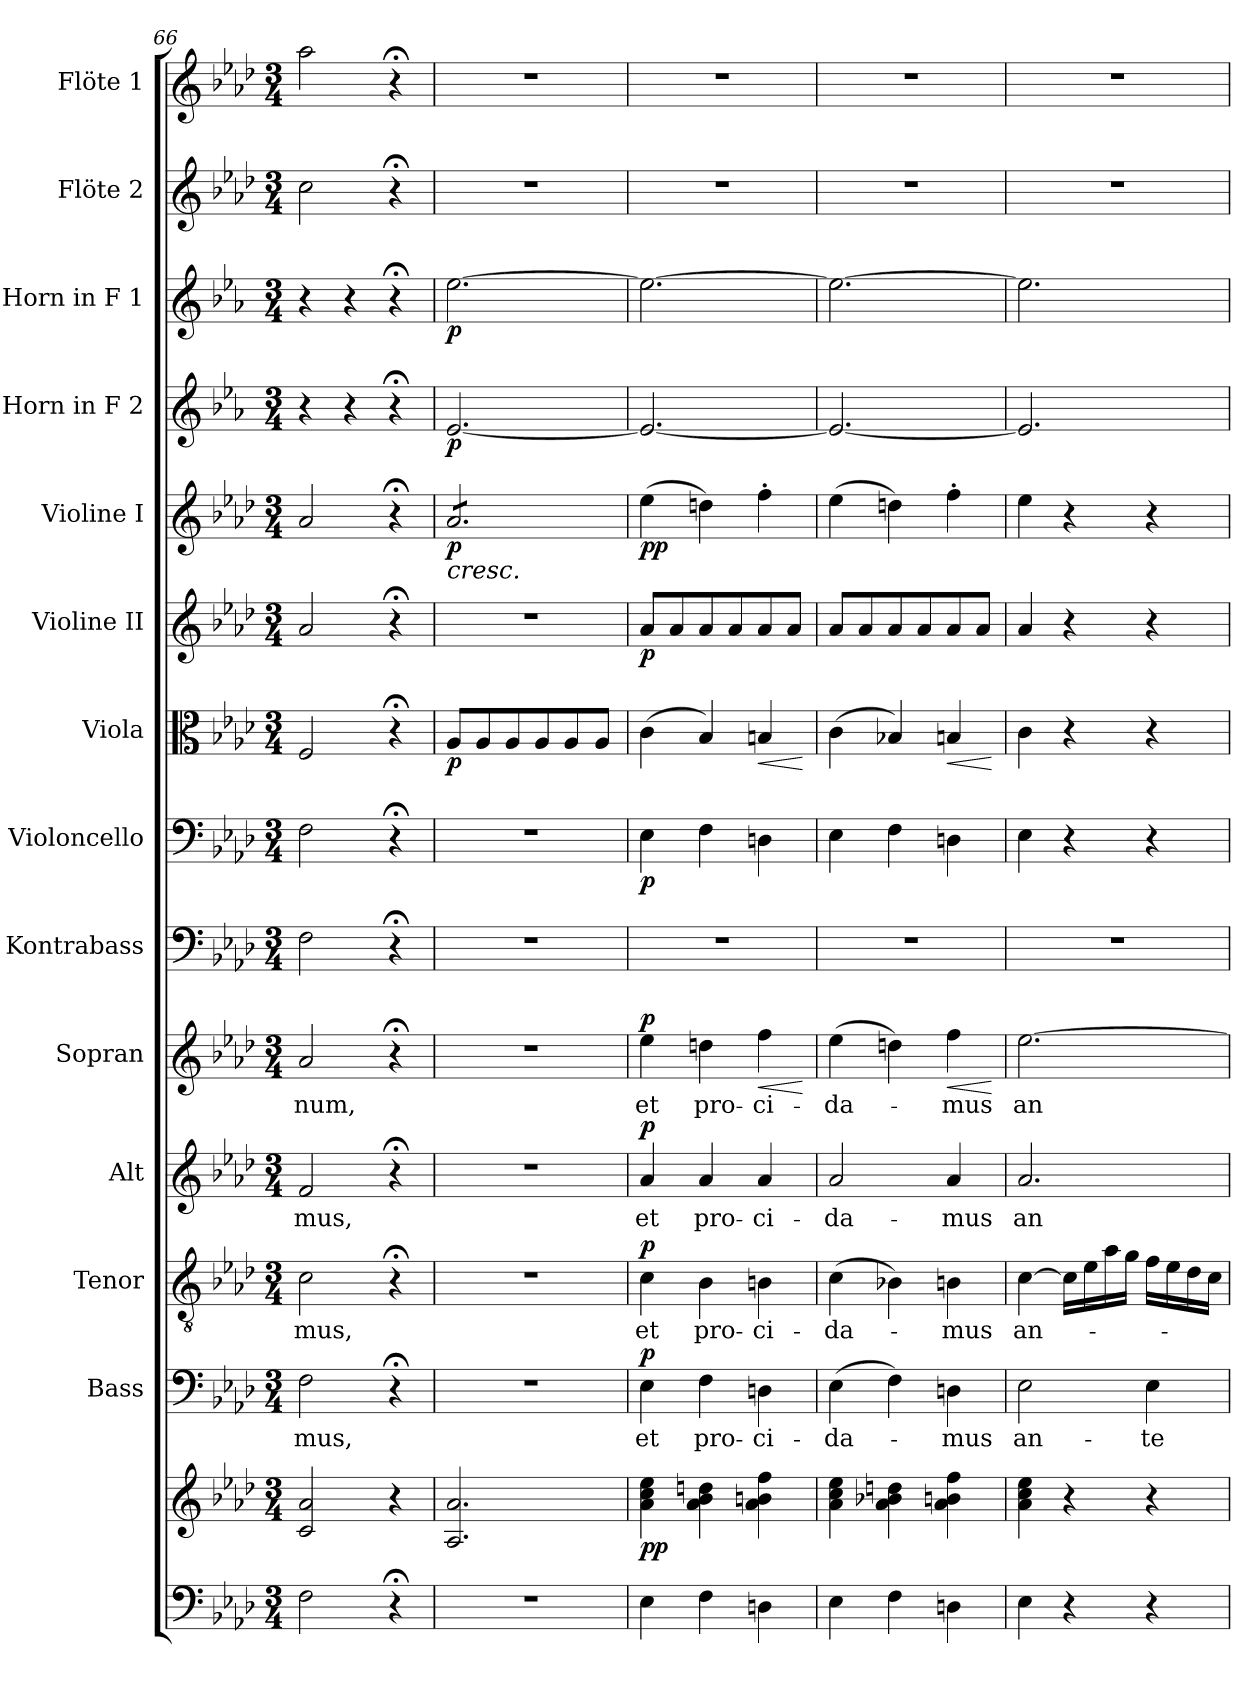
**kern	**kern	**dynam	**kern	**text	**dynam	**kern	**text	**dynam	**kern	**text	**dynam	**kern	**text	**dynam	**kern	**kern	**dynam	**kern	**dynam	**kern	**dynam	**kern	**dynam	**kern	**dynam	**kern	**dynam	**kern	**kern
*part14	*part14	*part14	*part13	*part13	*part13	*part12	*part12	*part12	*part11	*part11	*part11	*part10	*part10	*part10	*part9	*part8	*part8	*part7	*part7	*part6	*part6	*part5	*part5	*part4	*part4	*part3	*part3	*part2	*part1
*staff15	*staff14	*staff14/15	*staff13	*staff13	*staff13	*staff12	*staff12	*staff12	*staff11	*staff11	*staff11	*staff10	*staff10	*staff10	*staff9	*staff8	*staff8	*staff7	*staff7	*staff6	*staff6	*staff5	*staff5	*staff4	*staff4	*staff3	*staff3	*staff2	*staff1
*	*	*	*I"Bass	*	*	*I"Tenor	*	*	*I"Alt	*	*	*I"Sopran	*	*	*I"Kontrabass	*I"Violoncello	*	*I"Viola	*	*I"Violine II	*	*I"Violine I	*	*I"Horn in F 2	*	*I"Horn in F 1	*	*I"Flöte 2	*I"Flöte 1
*	*	*	*I'B.	*	*	*I'T.	*	*	*I'A.	*	*	*I'S.	*	*	*I'Kb.	*I'Vc.	*	*I'Vla.	*	*I'Vl. II	*	*I'Vl. I	*	*	*	*	*	*I'Fl. 2	*I'Fl. 1
*clefF4	*clefG2	*	*clefF4	*	*	*clefGv2	*	*	*clefG2	*	*	*clefG2	*	*	*clefF4	*clefF4	*	*clefC3	*	*clefG2	*	*clefG2	*	*clefG2	*	*clefG2	*	*clefG2	*clefG2
*	*	*	*	*	*	*	*	*	*	*	*	*	*	*	*ITrd7c12	*	*	*	*	*	*	*	*	*ITrd4c7	*	*ITrd4c7	*	*	*
*k[b-e-a-d-]	*k[b-e-a-d-]	*	*k[b-e-a-d-]	*	*	*k[b-e-a-d-]	*	*	*k[b-e-a-d-]	*	*	*k[b-e-a-d-]	*	*	*k[b-e-a-d-]	*k[b-e-a-d-]	*	*k[b-e-a-d-]	*	*k[b-e-a-d-]	*	*k[b-e-a-d-]	*	*k[b-e-a-d-]	*	*k[b-e-a-d-]	*	*k[b-e-a-d-]	*k[b-e-a-d-]
*A-:	*A-:	*	*A-:	*	*	*A-:	*	*	*A-:	*	*	*A-:	*	*	*A-:	*A-:	*	*A-:	*	*A-:	*	*A-:	*	*A-:	*	*A-:	*	*A-:	*A-:
*M3/4	*M3/4	*	*M3/4	*	*	*M3/4	*	*	*M3/4	*	*	*M3/4	*	*	*M3/4	*M3/4	*	*M3/4	*	*M3/4	*	*M3/4	*	*M3/4	*	*M3/4	*	*M3/4	*M3/4
=66	=66	=66	=66	=66	=66	=66	=66	=66	=66	=66	=66	=66	=66	=66	=66	=66	=66	=66	=66	=66	=66	=66	=66	=66	=66	=66	=66	=66	=66
!	!	!	!	!LO:LY:b	!	!	!LO:LY:b	!	!	!LO:LY:b	!	!	!LO:LY:b	!	!	!	!	!	!	!	!	!	!	!	!	!	!	!	!
2F\	2c/ 2a-/	.	2F\	-mus,	.	2c\	-mus,	.	2f/	-mus,	.	2a-/	-num,	.	2FF\	2F\	.	2F/	.	2a-/	.	2a-/	.	4r	.	4r	.	2cc\	2aa-\
.	.	.	.	.	.	.	.	.	.	.	.	.	.	.	.	.	.	.	.	.	.	.	.	4r	.	4r	.	.	.
4r;<	4r	.	4r;<	.	.	4r;<	.	.	4r;<	.	.	4r;<	.	.	4r;<	4r;<	.	4r;<	.	4r;<	.	4r;<	.	4r;<	.	4r;<	.	4r;<	4r;<
=67	=67	=67	=67	=67	=67	=67	=67	=67	=67	=67	=67	=67	=67	=67	=67	=67	=67	=67	=67	=67	=67	=67	=67	=67	=67	=67	=67	=67	=67
!	!	!	!	!	!	!	!	!	!	!	!	!	!	!	!	!	!	!	!LO:DY:b	!	!	!	!LO:HP:b	!	!	!	!	!	!
!	!	!	!	!	!	!	!	!	!	!	!	!	!	!	!	!	!	!	!	!	!	!	!LO:DY:n=1:b	!	!LO:DY:b	!	!LO:DY:b	!	!
*	*	*	*	*	*	*	*	*	*	*	*	*	*	*	*	*	*	*	*	*	*	*tremolo	*	*	*	*	*	*	*
2.r	2.A-/ 2.a-/	.	2.r	.	.	2.r	.	.	2.r	.	.	2.r	.	.	2.r	2.r	.	8A-/L	p	2.r	.	8a-/L	< p	[2.A-/	p	[2.a-\	p	2.r	2.r
.	.	.	.	.	.	.	.	.	.	.	.	.	.	.	.	.	.	8A-/	.	.	.	8a-/	.	.	.	.	.	.	.
.	.	.	.	.	.	.	.	.	.	.	.	.	.	.	.	.	.	8A-/	.	.	.	8a-/	.	.	.	.	.	.	.
.	.	.	.	.	.	.	.	.	.	.	.	.	.	.	.	.	.	8A-/	.	.	.	8a-/	.	.	.	.	.	.	.
.	.	.	.	.	.	.	.	.	.	.	.	.	.	.	.	.	.	8A-/	.	.	.	8a-/	.	.	.	.	.	.	.
.	.	.	.	.	.	.	.	.	.	.	.	.	.	.	.	.	.	8A-/J	.	.	.	8a-/J	.	.	.	.	.	.	.
*	*	*	*	*	*	*	*	*	*	*	*	*	*	*	*	*	*	*	*	*	*	*Xtremolo	*	*	*	*	*	*	*
=68	=68	=68	=68	=68	=68	=68	=68	=68	=68	=68	=68	=68	=68	=68	=68	=68	=68	=68	=68	=68	=68	=68	=68	=68	=68	=68	=68	=68	=68
!	!	!LO:DY:b	!	!LO:LY:b	!LO:DY:a	!	!LO:LY:b	!LO:DY:a	!	!LO:LY:b	!LO:DY:a	!	!LO:LY:b	!LO:DY:a	!	!	!LO:DY:b	!	!	!	!LO:DY:b	!	!LO:DY:b	!	!	!	!	!	!
4E-\	4a-\ 4cc\ 4ee-\	pp	4E-\	et	p	4c\	et	p	4a-/	et	p	4ee-\	et	p	2.r	4E-\	p	(>4c\	.	8a-/L	p	(>4ee-\	pp	2.A-/_	.	2.a-\_	.	2.r	2.r
.	.	.	.	.	.	.	.	.	.	.	.	.	.	.	.	.	.	.	.	8a-/	.	.	.	.	.	.	.	.	.
!	!	!	!	!LO:LY:b	!	!	!LO:LY:b	!	!	!LO:LY:b	!	!	!LO:LY:b	!	!	!	!	!	!	!	!	!	!	!	!	!	!	!	!
4F\	4a-\ 4b-\ 4ddn\	.	4F\	pro-	.	4B-\	pro-	.	4a-/	pro-	.	4ddn\	pro-	.	.	4F\	.	4B-/)	.	8a-/	.	4ddn\)	[	.	.	.	.	.	.
.	.	.	.	.	.	.	.	.	.	.	.	.	.	.	.	.	.	.	.	8a-/	.	.	.	.	.	.	.	.	.
!	!	!	!	!LO:LY:b	!	!	!LO:LY:b	!	!	!LO:LY:b	!	!	!LO:LY:b	!LO:HP:b	!	!	!	!	!LO:HP:b	!	!	!	!	!	!	!	!	!	!
4Dn\	4a-\ 4bn\ 4ff\	.	4Dn\	-ci-	.	4Bn\	-ci-	.	4a-/	-ci-	.	4ff\	-ci-	<	.	4Dn\	.	4Bn/	<	8a-/	.	4ff'>\	.	.	.	.	.	.	.
.	.	.	.	.	.	.	.	.	.	.	.	.	.	.	.	.	.	.	.	8a-/J	.	.	.	.	.	.	.	.	.
.	.	.	.	.	.	.	.	.	.	.	.	.	.	[	.	.	.	.	[	.	.	.	.	.	.	.	.	.	.
=69	=69	=69	=69	=69	=69	=69	=69	=69	=69	=69	=69	=69	=69	=69	=69	=69	=69	=69	=69	=69	=69	=69	=69	=69	=69	=69	=69	=69	=69
!	!	!	!	!LO:LY:b	!	!	!LO:LY:b	!	!	!LO:LY:b	!	!	!LO:LY:b	!	!	!	!	!	!	!	!	!	!	!	!	!	!	!	!
4E-\	4a-\ 4cc\ 4ee-\	.	(>4E-\	-da-	.	(>4c\	-da-	.	2a-/	-da-	.	(>4ee-\	-da-	.	2.r	4E-\	.	(>4c\	.	8a-/L	.	(>4ee-\	.	2.A-/_	.	2.a-\_	.	2.r	2.r
.	.	.	.	.	.	.	.	.	.	.	.	.	.	.	.	.	.	.	.	8a-/	.	.	.	.	.	.	.	.	.
4F\	4a-\ 4b-X\ 4ddn\	.	4F\)	.	.	4B-X\)	.	.	.	.	.	4ddn\)	.	.	.	4F\	.	4B-X/)	.	8a-/	.	4ddn\)	.	.	.	.	.	.	.
.	.	.	.	.	.	.	.	.	.	.	.	.	.	.	.	.	.	.	.	8a-/	.	.	.	.	.	.	.	.	.
!	!	!	!	!LO:LY:b	!	!	!LO:LY:b	!	!	!LO:LY:b	!	!	!LO:LY:b	!LO:HP:b	!	!	!	!	!LO:HP:b	!	!	!	!	!	!	!	!	!	!
4Dn\	4a-\ 4bn\ 4ff\	.	4Dn\	-mus	.	4Bn\	-mus	.	4a-/	-mus	.	4ff\	-mus	<	.	4Dn\	.	4Bn/	<	8a-/	.	4ff'>\	.	.	.	.	.	.	.
.	.	.	.	.	.	.	.	.	.	.	.	.	.	.	.	.	.	.	.	8a-/J	.	.	.	.	.	.	.	.	.
.	.	.	.	.	.	.	.	.	.	.	.	.	.	[	.	.	.	.	[	.	.	.	.	.	.	.	.	.	.
=70	=70	=70	=70	=70	=70	=70	=70	=70	=70	=70	=70	=70	=70	=70	=70	=70	=70	=70	=70	=70	=70	=70	=70	=70	=70	=70	=70	=70	=70
!	!	!	!	!LO:LY:b	!	!	!LO:LY:b	!	!	!LO:LY:b	!	!	!LO:LY:b	!	!	!	!	!	!	!	!	!	!	!	!	!	!	!	!
4E-\	4a-\ 4cc\ 4ee-\	.	2E-\	an-	.	[4c\	an-	.	2.a-/	an-	.	[2.ee-\	an-	.	2.r	4E-\	.	4c\	.	4a-/	.	4ee-\	.	2.A-/]	.	2.a-\]	.	2.r	2.r
4r	4r	.	.	.	.	16c\LL]	.	.	.	.	.	.	.	.	.	4r	.	4r	.	4r	.	4r	.	.	.	.	.	.	.
.	.	.	.	.	.	16e-\	.	.	.	.	.	.	.	.	.	.	.	.	.	.	.	.	.	.	.	.	.	.	.
.	.	.	.	.	.	16a-\	.	.	.	.	.	.	.	.	.	.	.	.	.	.	.	.	.	.	.	.	.	.	.
.	.	.	.	.	.	16g\JJ	.	.	.	.	.	.	.	.	.	.	.	.	.	.	.	.	.	.	.	.	.	.	.
!	!	!	!	!LO:LY:b	!	!	!	!	!	!	!	!	!	!	!	!	!	!	!	!	!	!	!	!	!	!	!	!	!
4r	4r	.	4E-\	-te	.	16f\LL	.	.	.	.	.	.	.	.	.	4r	.	4r	.	4r	.	4r	.	.	.	.	.	.	.
.	.	.	.	.	.	16e-\	.	.	.	.	.	.	.	.	.	.	.	.	.	.	.	.	.	.	.	.	.	.	.
.	.	.	.	.	.	16d-\	.	.	.	.	.	.	.	.	.	.	.	.	.	.	.	.	.	.	.	.	.	.	.
.	.	.	.	.	.	16c\JJ	.	.	.	.	.	.	.	.	.	.	.	.	.	.	.	.	.	.	.	.	.	.	.
=	=	=	=	=	=	=	=	=	=	=	=	=	=	=	=	=	=	=	=	=	=	=	=	=	=	=	=	=	=
*-	*-	*-	*-	*-	*-	*-	*-	*-	*-	*-	*-	*-	*-	*-	*-	*-	*-	*-	*-	*-	*-	*-	*-	*-	*-	*-	*-	*-	*-
